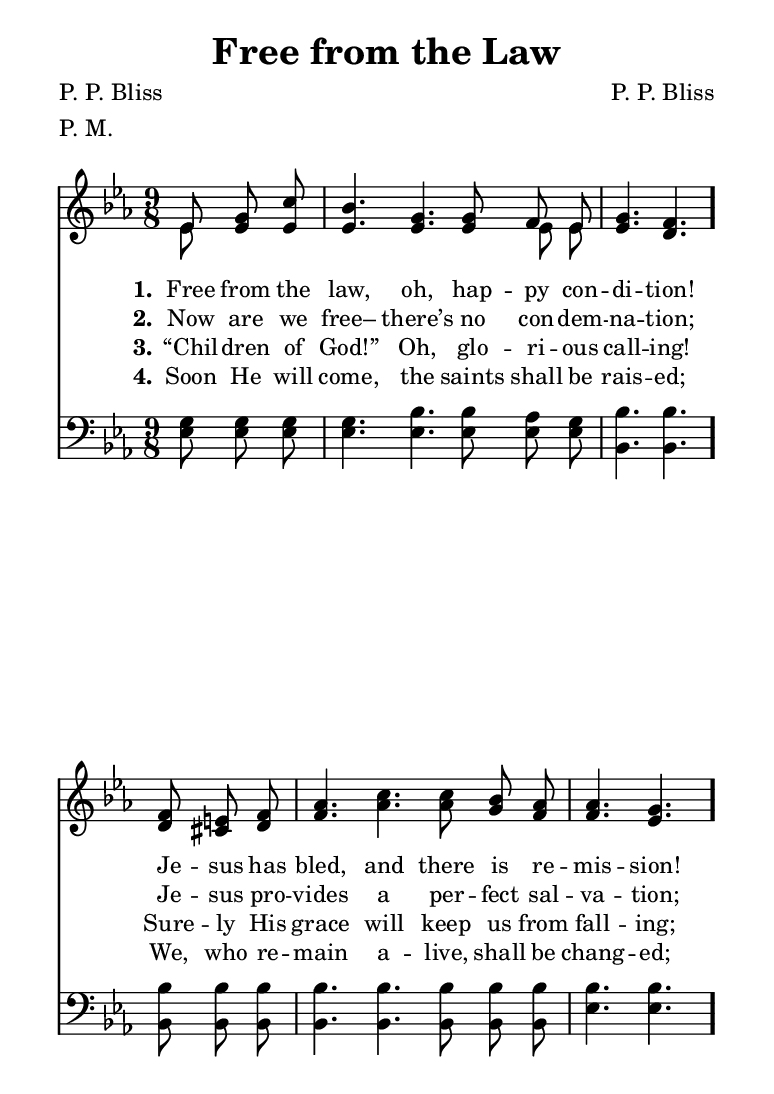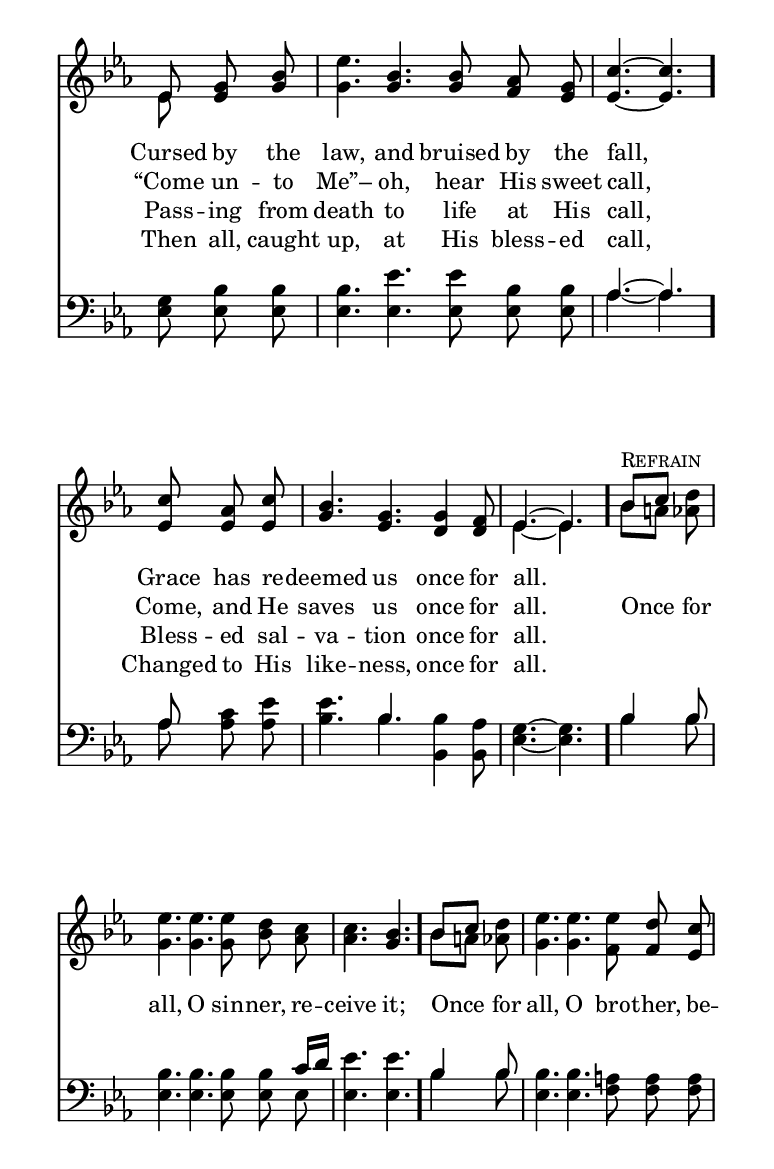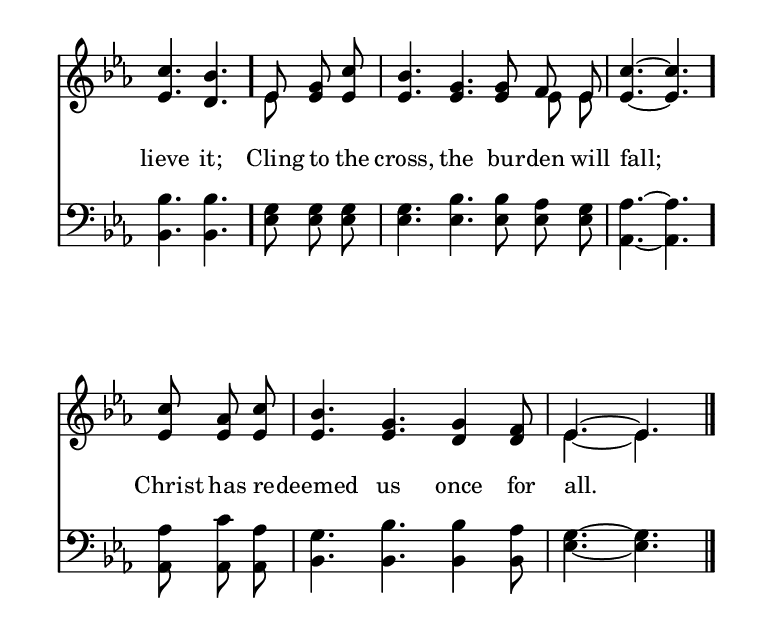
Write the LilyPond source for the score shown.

\include "common/global.ily"
\paper {
  \include "common/paper.ily"
  ragged-last-bottom = ##t
  % original has 5 systems on first page, one on second
  % that's a bit squashed for us
  systems-per-page = #(cond (is-eogsized 5) (#t #f))
  system-count = #(cond (is-eogsized 7) (#t #f))
}

\header{
  %gospel
  hymnnumber = "84"
  title = "Free from the Law"
  tunename = "Once for All"
  meter = "P. M."
  poet = "P. P. Bliss"
  composer = "P. P. Bliss"
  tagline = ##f
}

% for fermata in MIDI
ta = { \tempo 4=80 }
tb = { \tempo 4=40 }

patternAA = { c8 c8 c8 | c4. c4. c8 c8 c8      | c4. c4. }
patternAB = { c8 c8 c8 | c4. c4. c4    c8      | c4. c4. }
patternAC = { c4    c8 | c4. c4. c8 c8 c16 c16 | c4. c4. }
patternAD = { c4    c8 | c4. c4. c8 c8 c8      | c4. c4. }

global = {
  \include "common/overrides.ily"
  \override Staff.TimeSignature.style = #'numbered
  \time 9/8
  \override Score.MetronomeMark.transparent = ##t % hide all fermata changes too
  \ta
  \key ees \major
  \partial 4.
  \autoBeamOff
}

notesSoprano = {
\global
\relative c' {

  \changePitch \patternAA { ees g c | bes g g f ees | g f }
  \changePitch \patternAA { f e f | aes c c bes aes | aes g }
  \changePitch \patternAA { ees g bes | ees bes bes aes g | c ~ c }
  \changePitch \patternAB { c aes c | bes g g f | ees ~ ees } \eogbreak

  << s^\markup { \small \caps "Refrain" }
  \changePitch \patternAA { bes'[ c] d | ees ees ees d c | c bes } >>
  \changePitch \patternAA { bes[ c] d | ees ees ees d c | c bes }
  \changePitch \patternAA { ees, g c | bes g g f ees | c' ~ c }
  \changePitch \patternAB { c aes c | bes g g f | ees ~ ees }

  \bar "|."

}
}

notesAlto = {
\global
\relative e' {

  \changePitch \patternAA { ees ees ees | ees ees ees ees ees | ees d }
  \changePitch \patternAA { d cis d | f aes aes g f | f ees }
  \changePitch \patternAA { ees ees g | g g g f ees | ees ~ ees }
  \changePitch \patternAB { ees ees ees | g ees d d | ees ~ ees }

  \changePitch \patternAA { bes'[ a] aes | g g g bes aes | aes g }
  \changePitch \patternAA { bes[ a] aes | g g f f ees | ees d }
  \changePitch \patternAA { ees ees ees | ees ees ees ees ees | ees ~ ees }
  \changePitch \patternAB { ees ees ees | ees ees d d | ees ~ ees }

}
}

notesTenor = {
\global
\relative a {

  \changePitch \patternAA { g g g | g bes bes aes g | bes bes }
  \changePitch \patternAA { bes bes bes | bes bes bes bes bes | bes bes }
  \changePitch \patternAA { g bes bes | bes ees ees bes bes | aes ~ aes }
  \changePitch \patternAB { aes c ees | ees bes bes aes | g ~ g }

  \changePitch \patternAC { bes bes | bes bes bes bes c[ d] | ees ees }
  \changePitch \patternAD { bes bes | bes bes a a a | bes bes }
  \changePitch \patternAA { g g g | g bes bes aes g | aes ~ aes }
  \changePitch \patternAB { aes c aes | g bes bes aes | g ~ g }

}
}

notesBass = {
\global
\relative f {

  \changePitch \patternAA { ees ees ees | ees ees ees ees ees | bes bes }
  \changePitch \patternAA { bes bes bes | bes bes bes bes bes | ees ees }
  \changePitch \patternAA { ees ees ees | ees ees ees ees ees | aes ~ aes }
  \changePitch \patternAB { aes aes aes | bes bes bes, bes | ees ~ ees }

  \changePitch \patternAD { bes' bes | ees, ees ees ees ees | ees ees }
  \changePitch \patternAD { bes' bes | ees, ees f f f | bes, bes }
  \changePitch \patternAA { ees ees ees | ees ees ees ees ees | aes, ~ aes }
  \changePitch \patternAB { aes aes aes | bes bes bes bes | ees ~ ees }

}
}

Refrain = \lyricmode {

Once for all, O sin -- ner, re -- ceive it; \bar "."
Once for all, O bro -- ther, be -- lieve it; \bar "."
Cling to the cross, the bur -- den will fall; \bar "."
Christ has re -- deemed us once for all. \bar "."

}

wordsA = \lyricmode {
\set stanza = "1."

Free from the law, oh, hap -- py con -- di -- tion! \bar "."
Je -- sus has bled, and there is re -- mis -- sion! \bar "."
Cursed by the law, and bruised by the fall, \bar "."
Grace has re -- deemed us once for all. \bar "."

}

wordsB = \lyricmode {
\set stanza = "2."

Now are we free– there’s no con -- dem -- na -- tion;
Je -- sus pro -- vides a per -- fect  sal -- va -- tion;
“Come un -- to Me”– oh, hear His sweet call,
Come, and He saves us once for all.

\Refrain

}

wordsC = \lyricmode {
\set stanza = "3."

“Chil -- dren of God!” Oh, glo -- ri -- ous call -- ing!
Sure -- ly His grace will keep us from fall -- ing;
Pass -- ing from death to life at His call,
Bless -- ed sal -- va -- tion once for all.

}

wordsD = \lyricmode {
\set stanza = "4."

Soon He will come, the saints shall be rais -- ed;
We, who re -- main a -- live, shall be chang -- ed;
Then all, caught up, at His bless -- ed call,
Changed to His like -- ness, once for all.

}

\score {
  \context ChoirStaff <<
    \context Staff = upper <<
      \set Staff.autoBeaming = ##f
      \set ChoirStaff.systemStartDelimiter = #'SystemStartBar
      \set ChoirStaff.printPartCombineTexts = ##f
      \partcombine #'(2 . 9) \notesSoprano \notesAlto
      \context NullVoice = sopranos { \voiceOne << \notesSoprano >> }
      \context Lyrics = one   \lyricsto sopranos \wordsA
      \context Lyrics = two   \lyricsto sopranos \wordsB
      \context Lyrics = three \lyricsto sopranos \wordsC
      \context Lyrics = four  \lyricsto sopranos \wordsD
    >>
    \context Staff = men <<
      \set Staff.autoBeaming = ##f
      \clef bass
      \set ChoirStaff.printPartCombineTexts = ##f
      \partcombine #'(2 . 9) \notesTenor \notesBass
    >>
  >>
  \layout {
    \include "common/layout.ily"
  }
  \midi{
    \include "common/midi.ily"
  }
}

\version "2.19.49"  % necessary for upgrading to future LilyPond versions.

% vi:set et ts=2 sw=2 ai nocindent syntax=lilypond:
